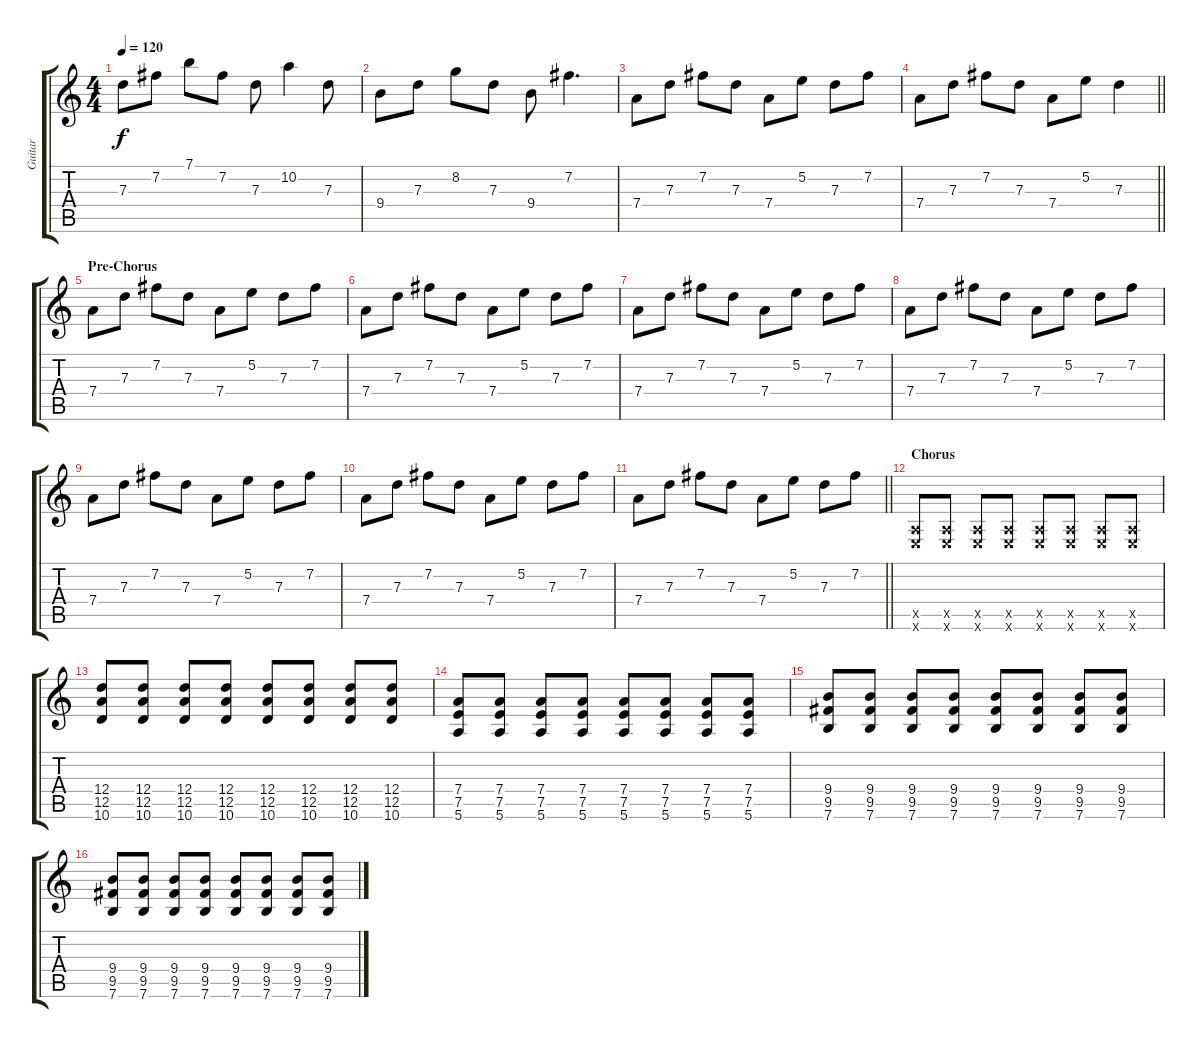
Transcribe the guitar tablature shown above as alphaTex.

\track ("Guitar" "Guitar") {instrument electricguitarclean}
\staff {score tabs}
\tuning (E4 B3 G3 D3 A2 E2) {hide}
\ts (4 4)
\tempo 120
\clef g2
\ks c
7.3.8{dy f} 7.2.8 7.1.8 7.2.8 7.3.8 10.2.4 7.3.8 |
9.4.8 7.3.8 8.2.8 7.3.8 9.4.8 7.2.4{d} |
7.4.8 7.3.8 7.2.8 7.3.8 7.4.8 5.2.8 7.3.8 7.2.8 |
\barLineRight lightlight
7.4.8 7.3.8 7.2.8 7.3.8 7.4.8 5.2.8 7.3.4 |
\section ("" "Pre-Chorus")
7.4.8 7.3.8 7.2.8 7.3.8 7.4.8 5.2.8 7.3.8 7.2.8 |
7.4.8 7.3.8 7.2.8 7.3.8 7.4.8 5.2.8 7.3.8 7.2.8 |
7.4.8 7.3.8 7.2.8 7.3.8 7.4.8 5.2.8 7.3.8 7.2.8 |
7.4.8 7.3.8 7.2.8 7.3.8 7.4.8 5.2.8 7.3.8 7.2.8 |
7.4.8 7.3.8 7.2.8 7.3.8 7.4.8 5.2.8 7.3.8 7.2.8 |
7.4.8 7.3.8 7.2.8 7.3.8 7.4.8 5.2.8 7.3.8 7.2.8 |
\barLineRight lightlight
7.4.8 7.3.8 7.2.8 7.3.8 7.4.8 5.2.8 7.3.8 7.2.8 |
\section ("" "Chorus")
(0.5{x} 0.6{x}).8 (0.5{x} 0.6{x}).8 (0.5{x} 0.6{x}).8 (0.5{x} 0.6{x}).8 (0.5{x} 0.6{x}).8 (0.5{x} 0.6{x}).8 (0.5{x} 0.6{x}).8 (0.5{x} 0.6{x}).8 |
(12.4 12.5 10.6).8{instrument overdrivenguitar} (12.4 12.5 10.6).8 (12.4 12.5 10.6).8 (12.4 12.5 10.6).8 (12.4 12.5 10.6).8 (12.4 12.5 10.6).8 (12.4 12.5 10.6).8 (12.4 12.5 10.6).8 |
(7.4 7.5 5.6).8 (7.4 7.5 5.6).8 (7.4 7.5 5.6).8 (7.4 7.5 5.6).8 (7.4 7.5 5.6).8 (7.4 7.5 5.6).8 (7.4 7.5 5.6).8 (7.4 7.5 5.6).8 |
(9.4 9.5 7.6).8 (9.4 9.5 7.6).8 (9.4 9.5 7.6).8 (9.4 9.5 7.6).8 (9.4 9.5 7.6).8 (9.4 9.5 7.6).8 (9.4 9.5 7.6).8 (9.4 9.5 7.6).8 |
(9.4 9.5 7.6).8 (9.4 9.5 7.6).8 (9.4 9.5 7.6).8 (9.4 9.5 7.6).8 (9.4 9.5 7.6).8 (9.4 9.5 7.6).8 (9.4 9.5 7.6).8 (9.4 9.5 7.6).8
